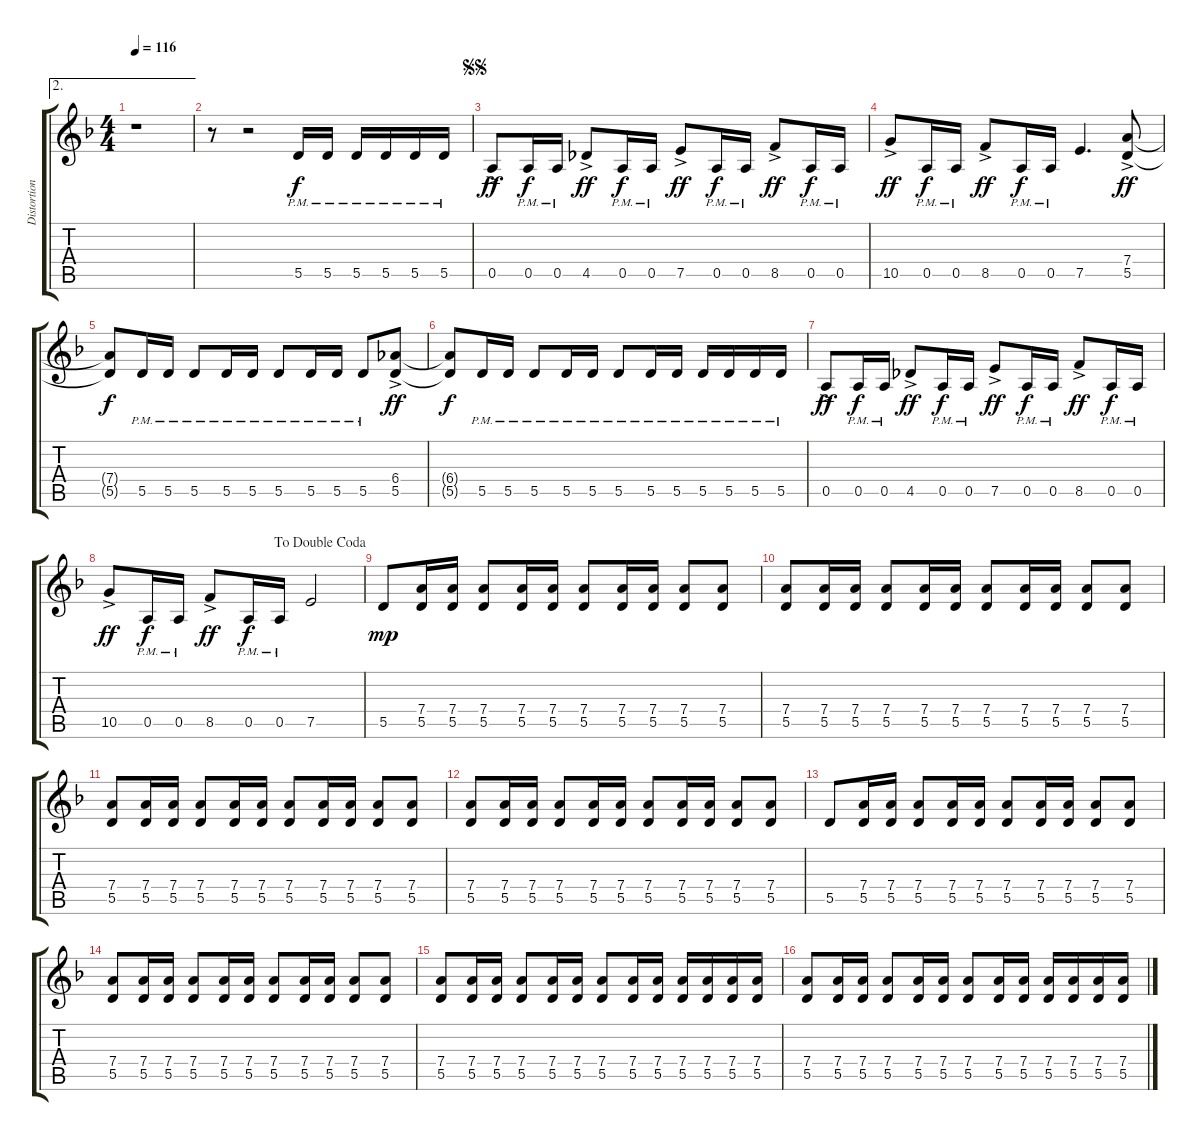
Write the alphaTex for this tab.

\track ("Distortion Gtr" "Distortion") {instrument distortionguitar}
\staff {score tabs}
\tuning (E4 B3 G3 D3 A2 E2) {hide}
\ae 2
\ts (4 4)
\tempo 116
\clef g2
\ks f
r.1{dy f} |
r.8 r.2 5.5{pm}.16 5.5{pm}.16 5.5{pm}.16 5.5{pm}.16 5.5{pm}.16 5.5{pm}.16 |
\jump segnosegno
0.5{ac}.8{dy ff} 0.5{pm}.16{dy f} 0.5{pm}.16 4.5{ac}.8{dy ff} 0.5{pm}.16{dy f} 0.5{pm}.16 7.5{ac}.8{dy ff} 0.5{pm}.16{dy f} 0.5{pm}.16 8.5{ac}.8{dy ff} 0.5{pm}.16{dy f} 0.5{pm}.16 |
10.5{ac}.8{dy ff} 0.5{pm}.16{dy f} 0.5{pm}.16 8.5{ac}.8{dy ff} 0.5{pm}.16{dy f} 0.5{pm}.16 7.5.4{d} (7.4{ac} 5.5{ac}).8{dy ff} |
(7.4{t} 5.5{t}).8{dy f} 5.5{pm}.16 5.5{pm}.16 5.5{pm}.8 5.5{pm}.16 5.5{pm}.16 5.5{pm}.8 5.5{pm}.16 5.5{pm}.16 5.5{pm}.8 (6.4{ac} 5.5{ac}).8{dy ff} |
(6.4{t} 5.5{t}).8{dy f} 5.5{pm}.16 5.5{pm}.16 5.5{pm}.8 5.5{pm}.16 5.5{pm}.16 5.5{pm}.8 5.5{pm}.16 5.5{pm}.16 5.5{pm}.16 5.5{pm}.16 5.5{pm}.16 5.5{pm}.16 |
0.5{ac}.8{dy ff} 0.5{pm}.16{dy f} 0.5{pm}.16 4.5{ac}.8{dy ff} 0.5{pm}.16{dy f} 0.5{pm}.16 7.5{ac}.8{dy ff} 0.5{pm}.16{dy f} 0.5{pm}.16 8.5{ac}.8{dy ff} 0.5{pm}.16{dy f} 0.5{pm}.16 |
\jump dadoublecoda
10.5{ac}.8{dy ff} 0.5{pm}.16{dy f} 0.5{pm}.16 8.5{ac}.8{dy ff} 0.5{pm}.16{dy f} 0.5{pm}.16 7.5.2 |
5.5.8{dy mp} (7.4 5.5).16 (7.4 5.5).16 (7.4 5.5).8 (7.4 5.5).16 (7.4 5.5).16 (7.4 5.5).8 (7.4 5.5).16 (7.4 5.5).16 (7.4 5.5).8 (7.4 5.5).8 |
(7.4 5.5).8 (7.4 5.5).16 (7.4 5.5).16 (7.4 5.5).8 (7.4 5.5).16 (7.4 5.5).16 (7.4 5.5).8 (7.4 5.5).16 (7.4 5.5).16 (7.4 5.5).8 (7.4 5.5).8 |
(7.4 5.5).8 (7.4 5.5).16 (7.4 5.5).16 (7.4 5.5).8 (7.4 5.5).16 (7.4 5.5).16 (7.4 5.5).8 (7.4 5.5).16 (7.4 5.5).16 (7.4 5.5).8 (7.4 5.5).8 |
(7.4 5.5).8 (7.4 5.5).16 (7.4 5.5).16 (7.4 5.5).8 (7.4 5.5).16 (7.4 5.5).16 (7.4 5.5).8 (7.4 5.5).16 (7.4 5.5).16 (7.4 5.5).8 (7.4 5.5).8 |
5.5.8 (7.4 5.5).16 (7.4 5.5).16 (7.4 5.5).8 (7.4 5.5).16 (7.4 5.5).16 (7.4 5.5).8 (7.4 5.5).16 (7.4 5.5).16 (7.4 5.5).8 (7.4 5.5).8 |
(7.4 5.5).8 (7.4 5.5).16 (7.4 5.5).16 (7.4 5.5).8 (7.4 5.5).16 (7.4 5.5).16 (7.4 5.5).8 (7.4 5.5).16 (7.4 5.5).16 (7.4 5.5).8 (7.4 5.5).8 |
(7.4 5.5).8 (7.4 5.5).16 (7.4 5.5).16 (7.4 5.5).8 (7.4 5.5).16 (7.4 5.5).16 (7.4 5.5).8 (7.4 5.5).16 (7.4 5.5).16 (7.4 5.5).16 (7.4 5.5).16 (7.4 5.5).16 (7.4 5.5).16 |
(7.4 5.5).8 (7.4 5.5).16 (7.4 5.5).16 (7.4 5.5).8 (7.4 5.5).16 (7.4 5.5).16 (7.4 5.5).8 (7.4 5.5).16 (7.4 5.5).16 (7.4 5.5).16 (7.4 5.5).16 (7.4 5.5).16 (7.4 5.5).16
